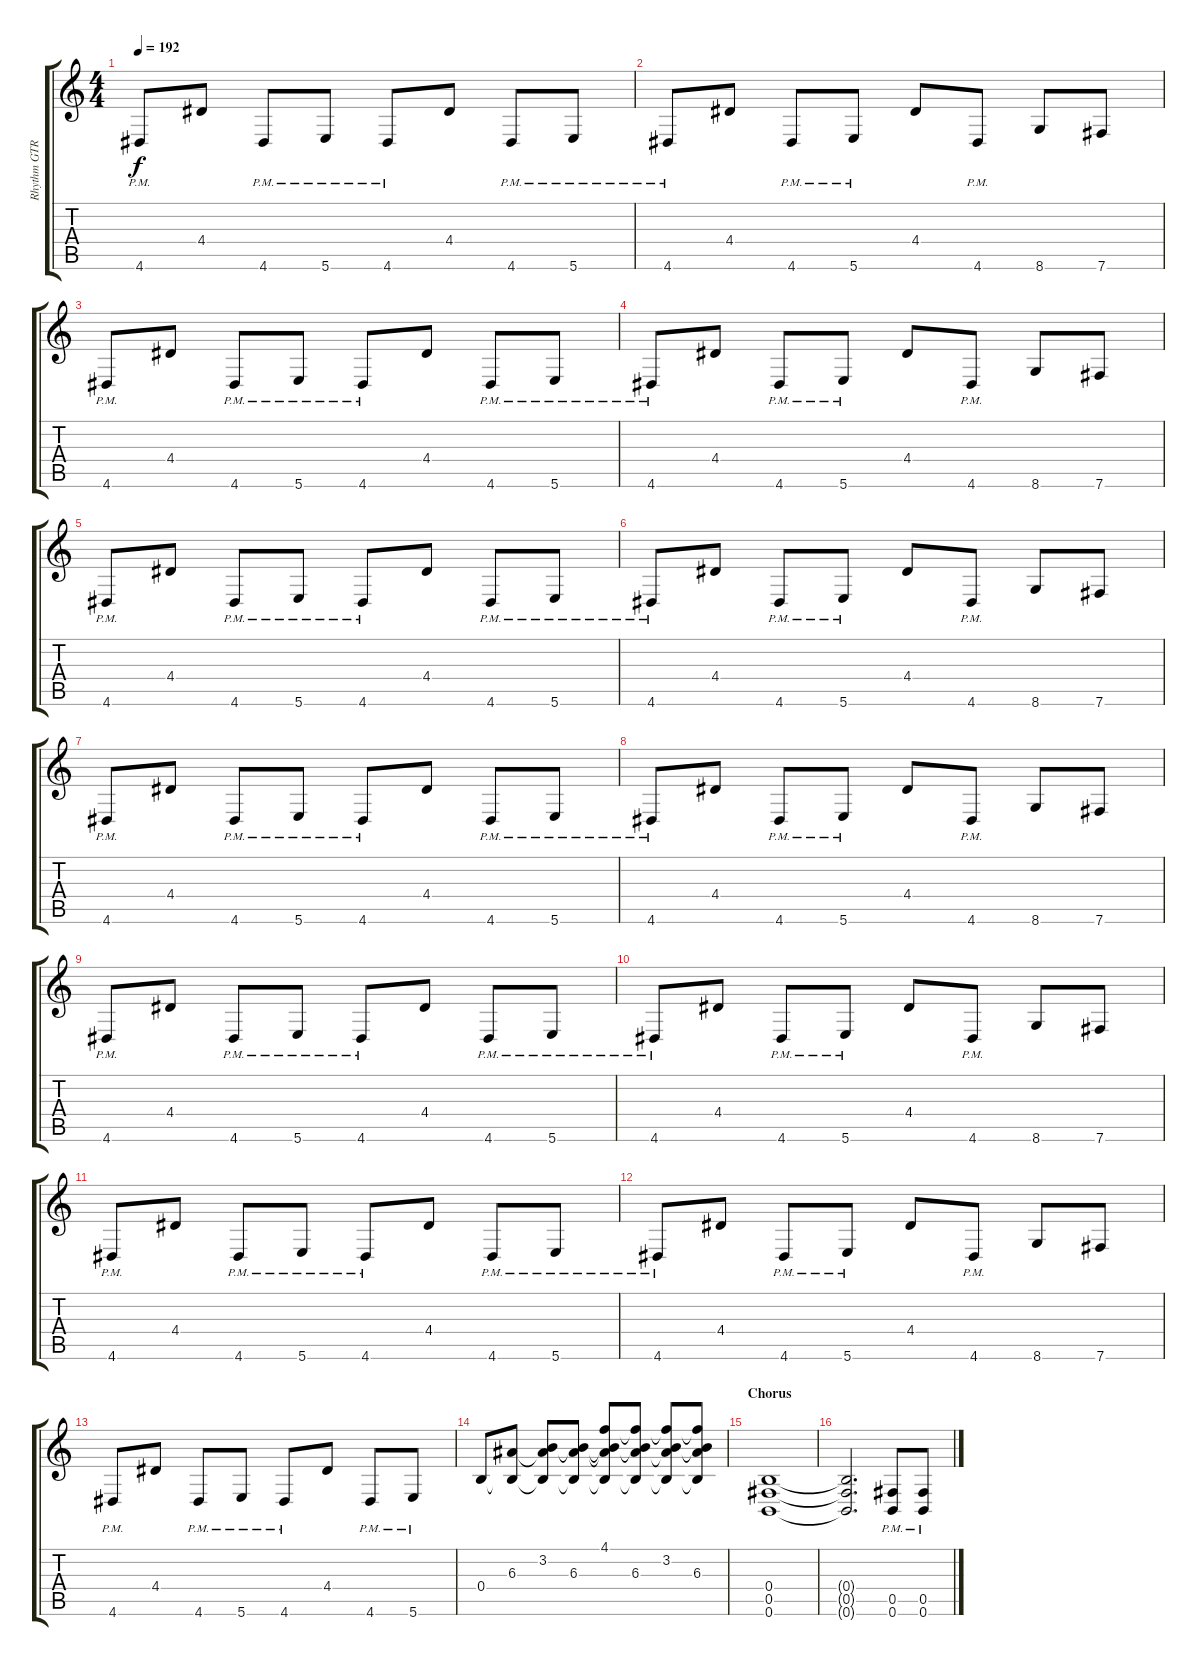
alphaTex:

\track ("Rhythm GTR 1" "Rhythm GTR") {instrument overdrivenguitar}
\staff {score tabs}
\tuning (Db4 Ab3 E3 B2 Gb2 B1) {hide}
\ts (4 4)
\tempo 192
\clef g2
\ks aminor
4.6{pm}.8{dy f} 4.4.8 4.6{pm}.8 5.6{pm}.8 4.6{pm}.8 4.4.8 4.6{pm}.8 5.6{pm}.8 |
4.6{pm}.8 4.4.8 4.6{pm}.8 5.6{pm}.8 4.4.8 4.6{pm}.8 8.6.8 7.6.8 |
4.6{pm}.8 4.4.8 4.6{pm}.8 5.6{pm}.8 4.6{pm}.8 4.4.8 4.6{pm}.8 5.6{pm}.8 |
4.6{pm}.8 4.4.8 4.6{pm}.8 5.6{pm}.8 4.4.8 4.6{pm}.8 8.6.8 7.6.8 |
4.6{pm}.8 4.4.8 4.6{pm}.8 5.6{pm}.8 4.6{pm}.8 4.4.8 4.6{pm}.8 5.6{pm}.8 |
4.6{pm}.8 4.4.8 4.6{pm}.8 5.6{pm}.8 4.4.8 4.6{pm}.8 8.6.8 7.6.8 |
4.6{pm}.8 4.4.8 4.6{pm}.8 5.6{pm}.8 4.6{pm}.8 4.4.8 4.6{pm}.8 5.6{pm}.8 |
4.6{pm}.8 4.4.8 4.6{pm}.8 5.6{pm}.8 4.4.8 4.6{pm}.8 8.6.8 7.6.8 |
4.6{pm}.8 4.4.8 4.6{pm}.8 5.6{pm}.8 4.6{pm}.8 4.4.8 4.6{pm}.8 5.6{pm}.8 |
4.6{pm}.8 4.4.8 4.6{pm}.8 5.6{pm}.8 4.4.8 4.6{pm}.8 8.6.8 7.6.8 |
4.6{pm}.8 4.4.8 4.6{pm}.8 5.6{pm}.8 4.6{pm}.8 4.4.8 4.6{pm}.8 5.6{pm}.8 |
4.6{pm}.8 4.4.8 4.6{pm}.8 5.6{pm}.8 4.4.8 4.6{pm}.8 8.6.8 7.6.8 |
4.6{pm}.8 4.4.8 4.6{pm}.8 5.6{pm}.8 4.6{pm}.8 4.4.8 4.6{pm}.8 5.6{pm}.8 |
0.4.8 (6.3 0.4{t}).8 (3.2 6.3{t} 0.4{t}).8 (3.2{t} 6.3 0.4{t}).8 (4.1 3.2{t} 6.3{t} 0.4{t}).8 (4.1{t} 3.2{t} 6.3 0.4{t}).8 (4.1{t} 3.2 6.3{t} 0.4{t}).8 (4.1{t} 3.2{t} 6.3 0.4{t}).8 |
\section ("" "Chorus")
(0.4 0.5 0.6).1 |
(0.4{t} 0.5{t} 0.6{t}).2{d} (0.5{pm} 0.6{pm}).8 (0.5{pm} 0.6{pm}).8
